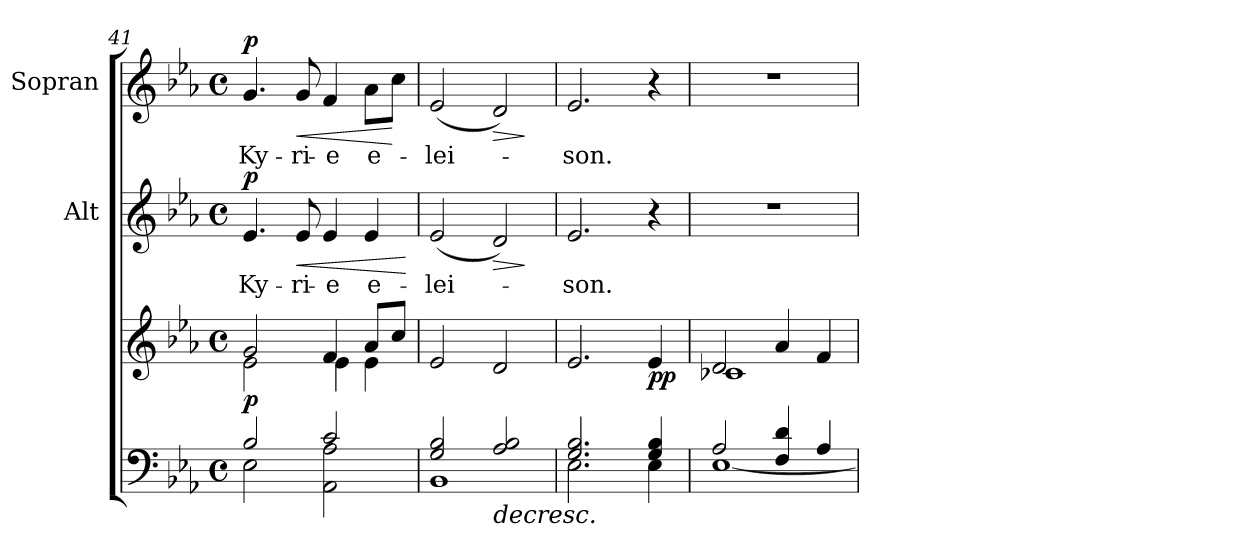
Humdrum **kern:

**kern	**kern	**dynam	**kern	**text	**dynam	**kern	**text	**dynam
*part3	*part3	*part3	*part2	*part2	*part2	*part1	*part1	*part1
*staff4	*staff3	*staff3/4	*staff2	*staff2	*staff2	*staff1	*staff1	*staff1
*	*	*	*I"Alt	*	*	*I"Sopran	*	*
*	*	*	*I'A.	*	*	*I'S.	*	*
*clefF4	*clefG2	*	*clefG2	*	*	*clefG2	*	*
*k[b-e-a-]	*k[b-e-a-]	*	*k[b-e-a-]	*	*	*k[b-e-a-]	*	*
*E-:	*E-:	*	*E-:	*	*	*E-:	*	*
*M4/4	*M4/4	*	*M4/4	*	*	*M4/4	*	*
*met(c)	*met(c)	*	*met(c)	*	*	*met(c)	*	*
=41	=41	=41	=41	=41	=41	=41	=41	=41
*^	*^	*	*	*	*	*	*	*
!	!	!	!	!LO:DY:b	!	!LO:LY:b	!LO:DY:a	!	!LO:LY:b	!LO:DY:a
2B-/	2E-\	2g/	2e-\	p	4.e-/	Ky-	p	4.g/	Ky-	p
!	!	!	!	!	!	!LO:LY:b	!LO:HP:b	!	!LO:LY:b	!LO:HP:b
.	.	.	.	.	8e-/	-ri-	<	8g/	-ri-	<
!	!	!	!	!	!	!LO:LY:b	!	!	!LO:LY:b	!
2c/	2AA-\ 2A-\	4f/	4e-\	.	4e-/	-e	.	4f/	-e	.
!	!	!	!	!	!	!LO:LY:b	!	!	!LO:LY:b	!
.	.	8a-/L	4e-\	.	4e-/	e-	.	8a-\L	e-	.
.	.	8cc/J	.	.	.	.	.	8cc\J	.	[
*v	*v	*	*	*	*	*	*	*	*	*
*	*v	*v	*	*	*	*	*	*	*
.	.	.	.	.	[	.	.	.
!!LO:LB:g=z
=42	=42	=42	=42	=42	=42	=42	=42	=42
*^	*	*	*	*	*	*	*	*
!	!	!	!	!	!LO:LY:b	!	!	!LO:LY:b	!
2G/ 2B-/	1BB-	2e-/	.	(<2e-/	-lei-	.	(<2e-/	-lei-	.
!	!	!	!LO:HP:b=2	!	!	!LO:HP:b	!	!	!LO:HP:b
2A-/ 2B-/	.	2d/	>	2d/)	.	>	2d/)	.	>
*v	*v	*	*	*	*	*	*	*	*
.	.	.	.	.	]	.	.	]
=43	=43	=43	=43	=43	=43	=43	=43	=43
*^	*	*	*	*	*	*	*	*
!	!	!	!	!	!LO:LY:b	!	!	!LO:LY:b	!
2.G/ 2.B-/	2.E-\	2.e-/	.	2.e-/	-son.	.	2.e-/	-son.	.
!	!	!	!LO:DY:b	!	!	!	!	!	!
4G/ 4B-/	4E-\	4e-/	pp	4r	.	.	4r	.	.
*v	*v	*	*	*	*	*	*	*	*
.	.	]	.	.	.	.	.	.
=44	=44	=44	=44	=44	=44	=44	=44	=44
*^	*^	*	*	*	*	*	*	*
2A-/	[<1E-	2d/	1c-X	.	1r	.	.	1r	.	.
4F/ 4d/	.	4a-/	.	.	.	.	.	.	.	.
4A-/	.	4f/	.	.	.	.	.	.	.	.
*v	*v	*	*	*	*	*	*	*	*	*
*	*v	*v	*	*	*	*	*	*	*
=	=	=	=	=	=	=	=	=
*-	*-	*-	*-	*-	*-	*-	*-	*-
